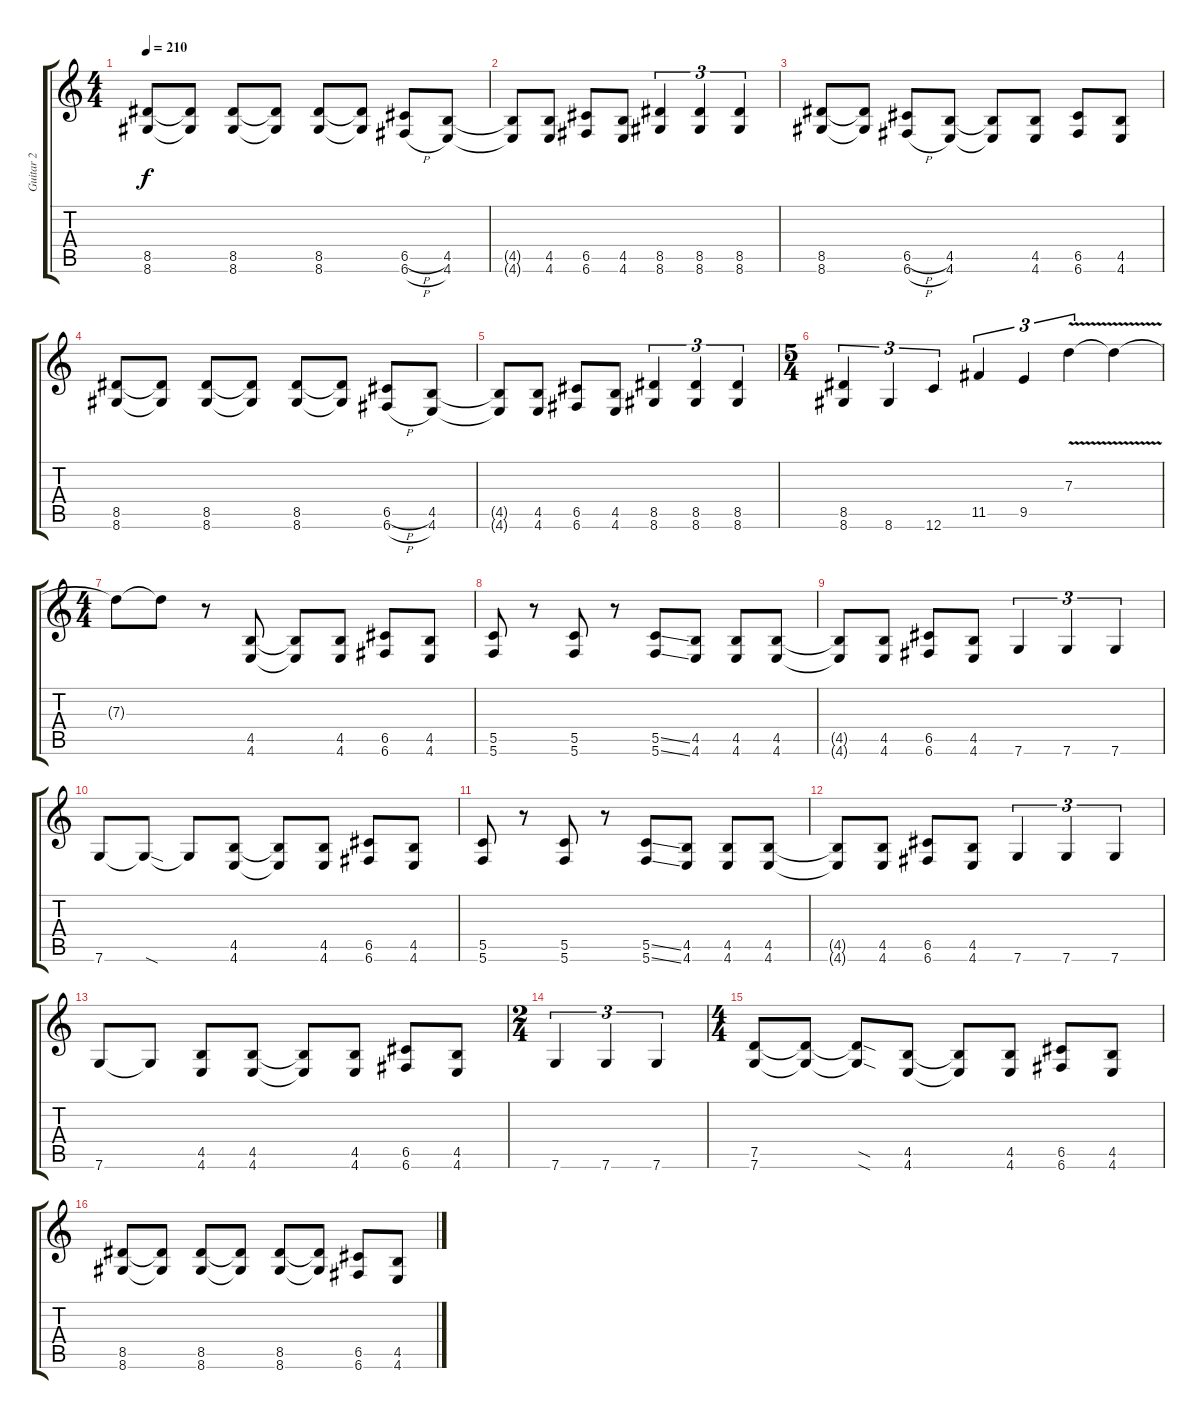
\track ("Guitar 2" "Guitar 2") {instrument overdrivenguitar}
\staff {score tabs}
\tuning (E4 C4 G3 C3 G2 C2) {hide}
\ts (4 4)
\tempo 210
\clef g2
\ks c
(8.5 8.6).8{dy f} (8.5{t} 8.6{t}).8 (8.5 8.6).8 (8.5{t} 8.6{t}).8 (8.5 8.6).8 (8.5{t} 8.6{t}).8 (6.5{h} 6.6{h}).8 (4.5 4.6).8 |
(4.5{t} 4.6{t}).8 (4.5 4.6).8 (6.5 6.6).8 (4.5 4.6).8 (8.5 8.6).4{tu (3 2)} (8.5 8.6).4{tu (3 2)} (8.5 8.6).4{tu (3 2)} |
(8.5 8.6).8 (8.5{t} 8.6{t}).8 (6.5{h} 6.6{h}).8 (4.5 4.6).8 (4.5{t} 4.6{t}).8 (4.5 4.6).8 (6.5 6.6).8 (4.5 4.6).8 |
(8.5 8.6).8 (8.5{t} 8.6{t}).8 (8.5 8.6).8 (8.5{t} 8.6{t}).8 (8.5 8.6).8 (8.5{t} 8.6{t}).8 (6.5{h} 6.6{h}).8 (4.5 4.6).8 |
(4.5{t} 4.6{t}).8 (4.5 4.6).8 (6.5 6.6).8 (4.5 4.6).8 (8.5 8.6).4{tu (3 2)} (8.5 8.6).4{tu (3 2)} (8.5 8.6).4{tu (3 2)} |
\ts (5 4)
(8.5 8.6).4{tu (3 2)} 8.6.4{tu (3 2)} 12.6.4{tu (3 2)} 11.5.4{tu (3 2)} 9.5.4{tu (3 2)} 7.3{v}.4{tu (3 2)} 7.3{t}.4 |
\ts (4 4)
7.3{t}.8 7.3{t}.8 r.8 (4.5 4.6).8 (4.5{t} 4.6{t}).8 (4.5 4.6).8 (6.5 6.6).8 (4.5 4.6).8 |
(5.5 5.6).8 r.8 (5.5 5.6).8 r.8 (5.5{ss} 5.6{ss}).8 (4.5 4.6).8 (4.5 4.6).8 (4.5 4.6).8 |
(4.5{t} 4.6{t}).8 (4.5 4.6).8 (6.5 6.6).8 (4.5 4.6).8 7.6.4{tu (3 2)} 7.6.4{tu (3 2)} 7.6.4{tu (3 2)} |
7.6.8 7.6{sod t}.8 7.6{t}.8 (4.5 4.6).8 (4.5{t} 4.6{t}).8 (4.5 4.6).8 (6.5 6.6).8 (4.5 4.6).8 |
(5.5 5.6).8 r.8 (5.5 5.6).8 r.8 (5.5{ss} 5.6{ss}).8 (4.5 4.6).8 (4.5 4.6).8 (4.5 4.6).8 |
(4.5{t} 4.6{t}).8 (4.5 4.6).8 (6.5 6.6).8 (4.5 4.6).8 7.6.4{tu (3 2)} 7.6.4{tu (3 2)} 7.6.4{tu (3 2)} |
7.6.8 7.6{t}.8 (4.5 4.6).8 (4.5 4.6).8 (4.5{t} 4.6{t}).8 (4.5 4.6).8 (6.5 6.6).8 (4.5 4.6).8 |
\ts (2 4)
7.6.4{tu (3 2)} 7.6.4{tu (3 2)} 7.6.4{tu (3 2)} |
\ts (4 4)
(7.5 7.6).8 (7.5{t} 7.6{t}).8 (7.5{sod t} 7.6{sod t}).8 (4.5 4.6).8 (4.5{t} 4.6{t}).8 (4.5 4.6).8 (6.5 6.6).8 (4.5 4.6).8 |
(8.5 8.6).8 (8.5{t} 8.6{t}).8 (8.5 8.6).8 (8.5{t} 8.6{t}).8 (8.5 8.6).8 (8.5{t} 8.6{t}).8 (6.5 6.6).8 (4.5 4.6).8
